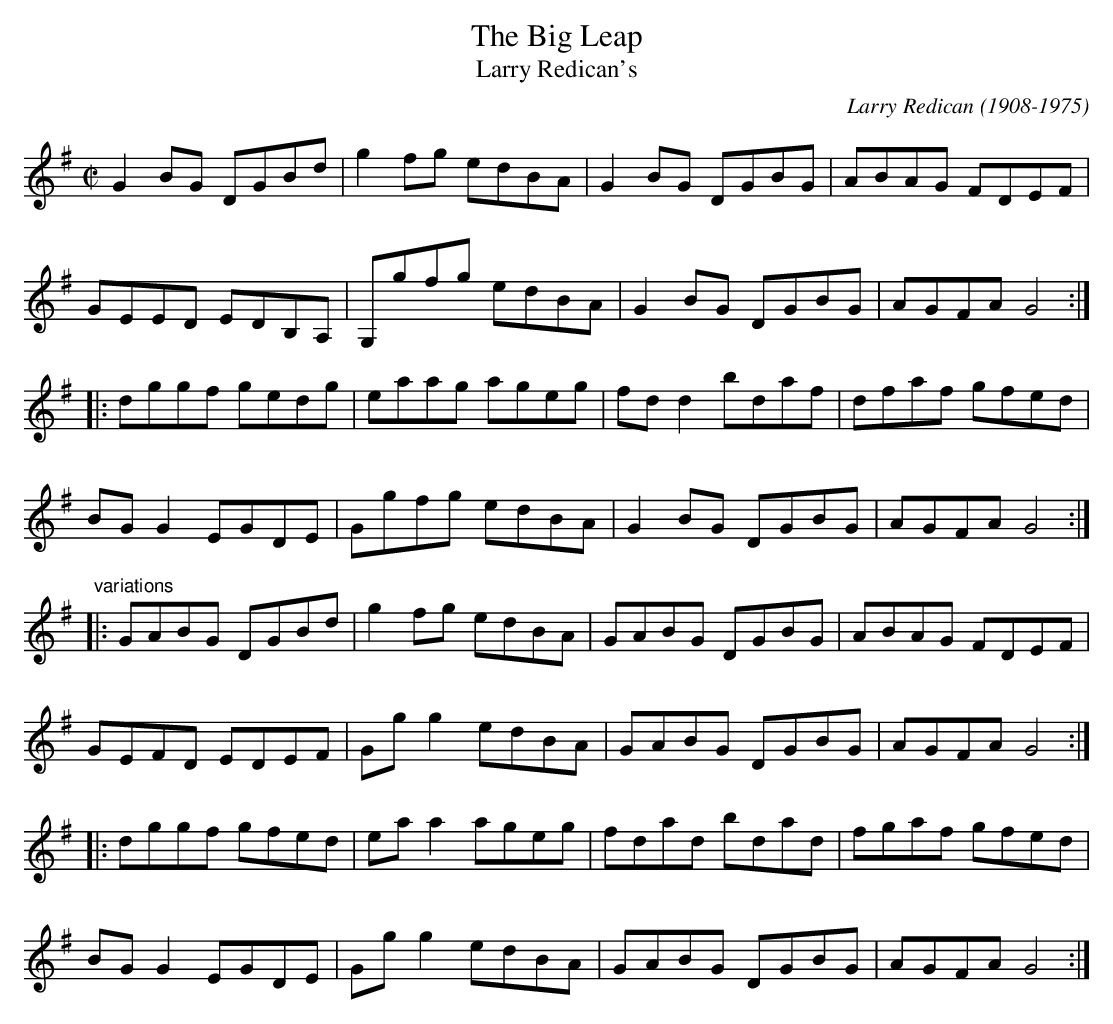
X:1
T:Big Leap, The
T:Larry Redican's
C:Larry Redican (1908-1975)
M:C|
K:G
G2BG DGBd|g2fg edBA|G2BG DGBG|ABAG FDEF|
GEED EDB,A,|G,gfg edBA|G2BG DGBG|AGFA G4:|
|:dggf gedg|eaag ageg|fdd2 bdaf|dfaf gfed|
BGG2 EGDE|Ggfg edBA|G2BG DGBG|AGFA G4:|
"variations"
|:GABG DGBd|g2fg edBA|GABG DGBG|ABAG FDEF|
GEFD EDEF|Ggg2 edBA|GABG DGBG|AGFA G4:|
|:dggf gfed|eaa2 ageg|fdad bdad|fgaf gfed|
BGG2 EGDE|Ggg2 edBA|GABG DGBG|AGFA G4:|
